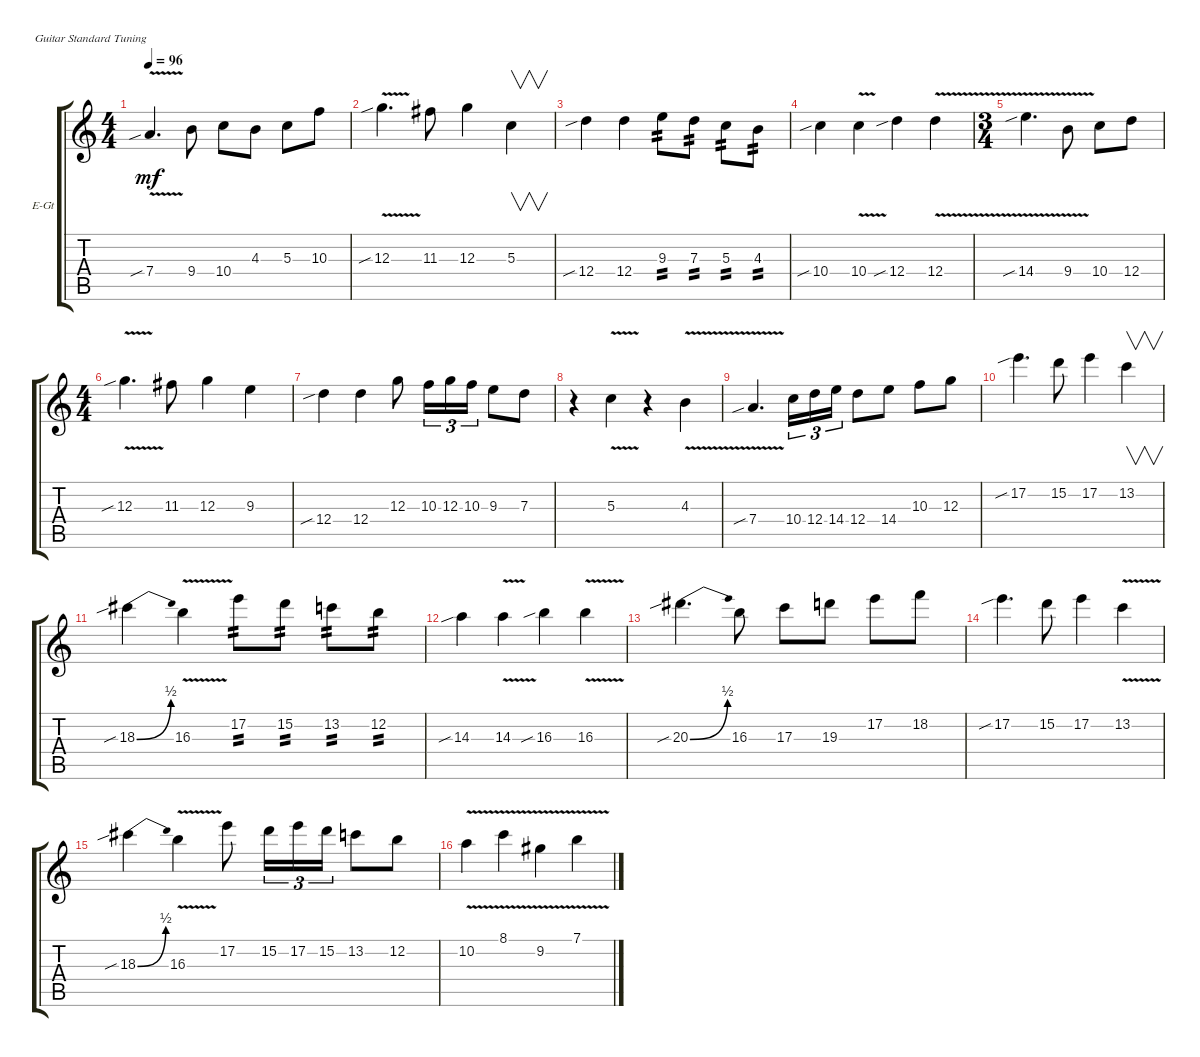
\bracketExtendMode groupsimilarinstruments
\firstSystemTrackNameOrientation horizontal
\otherSystemsTrackNameOrientation horizontal
\track ("Harmony/Lead" "E-Gt") {instrument distortionguitar}
\staff {score tabs}
\tuning (E4 B3 G3 D3 A2 E2)
\ts (4 4)
\tempo 96
\clef g2
\scale
0.333333
\ks c
7.4{v sib}.4{d dy mf} 9.4.8 10.4.8 4.3.8 5.3.8 10.3.8 |
\scale
0.333333 12.3{v sib}.4{d} 11.3.8 12.3.4 5.3.4{v} |
\scale
0.256303 12.4{sib}.4 12.4.4 9.3.8{tp 2} 7.3.8{tp 2} 5.3.8{tp 2} 4.3.8{tp 2} |
\scale
0.256303 10.4{sib}.4 10.4{v}.4 12.4{sib}.4 12.4{v}.4 |
\ts (3 4)
\scale
0.487395 14.4{v sib}.4{d} 9.4{v}.8 10.4.8 12.4.8 |
\ts (4 4)
\scale
0.487395 12.3{v sib}.4{d} 11.3.8 12.3.4 9.3.4 |
\scale
0.256303 12.4{sib}.4 12.4.4 12.3.8 10.3.16{tu (3 2)} 12.3.16{tu (3 2)} 10.3.16{tu (3 2)} 9.3.8 7.3.8 |
\scale
0.256303 r.4 5.3{v}.4 r.4 4.3{v}.4 |
\scale
0.333333 7.4{v sib}.4{d} 10.4.16{tu (3 2)} 12.4.16{tu (3 2)} 14.4.16{tu (3 2)} 12.4.8 14.4.8 10.3.8 12.3.8 |
\scale
0.333333 17.2{sib}.4{d} 15.2.8 17.2.4 13.2.4{v} |
\scale
0.333333 18.3{be (bend 0 0 11.4 2) sib}.4 16.3{v}.4 17.2.8{tp 2} 15.2.8{tp 2} 13.2.8{tp 2} 12.2.8{tp 2} |
\scale
0.333333 14.3{sib}.4 14.3{v}.4 16.3{sib}.4 16.3{v}.4 |
\scale
0.333333 20.3{be (bend 0 0 1.7999999999999998 2) sib}.4{d} 16.3.8 17.3.8 19.3.8 17.2.8 18.2.8 |
\scale
0.333333 17.2{sib}.4{d} 15.2.8 17.2.4 13.2{v}.4 |
18.3{be (bend 0 0 11.4 2) sib}.4 16.3{v}.4 17.2.8 15.2.16{tu (3 2)} 17.2.16{tu (3 2)} 15.2.16{tu (3 2)} 13.2.8 12.2.8 |
10.2{v}.4 8.1{v}.4 9.2{v}.4 7.1{v}.4
